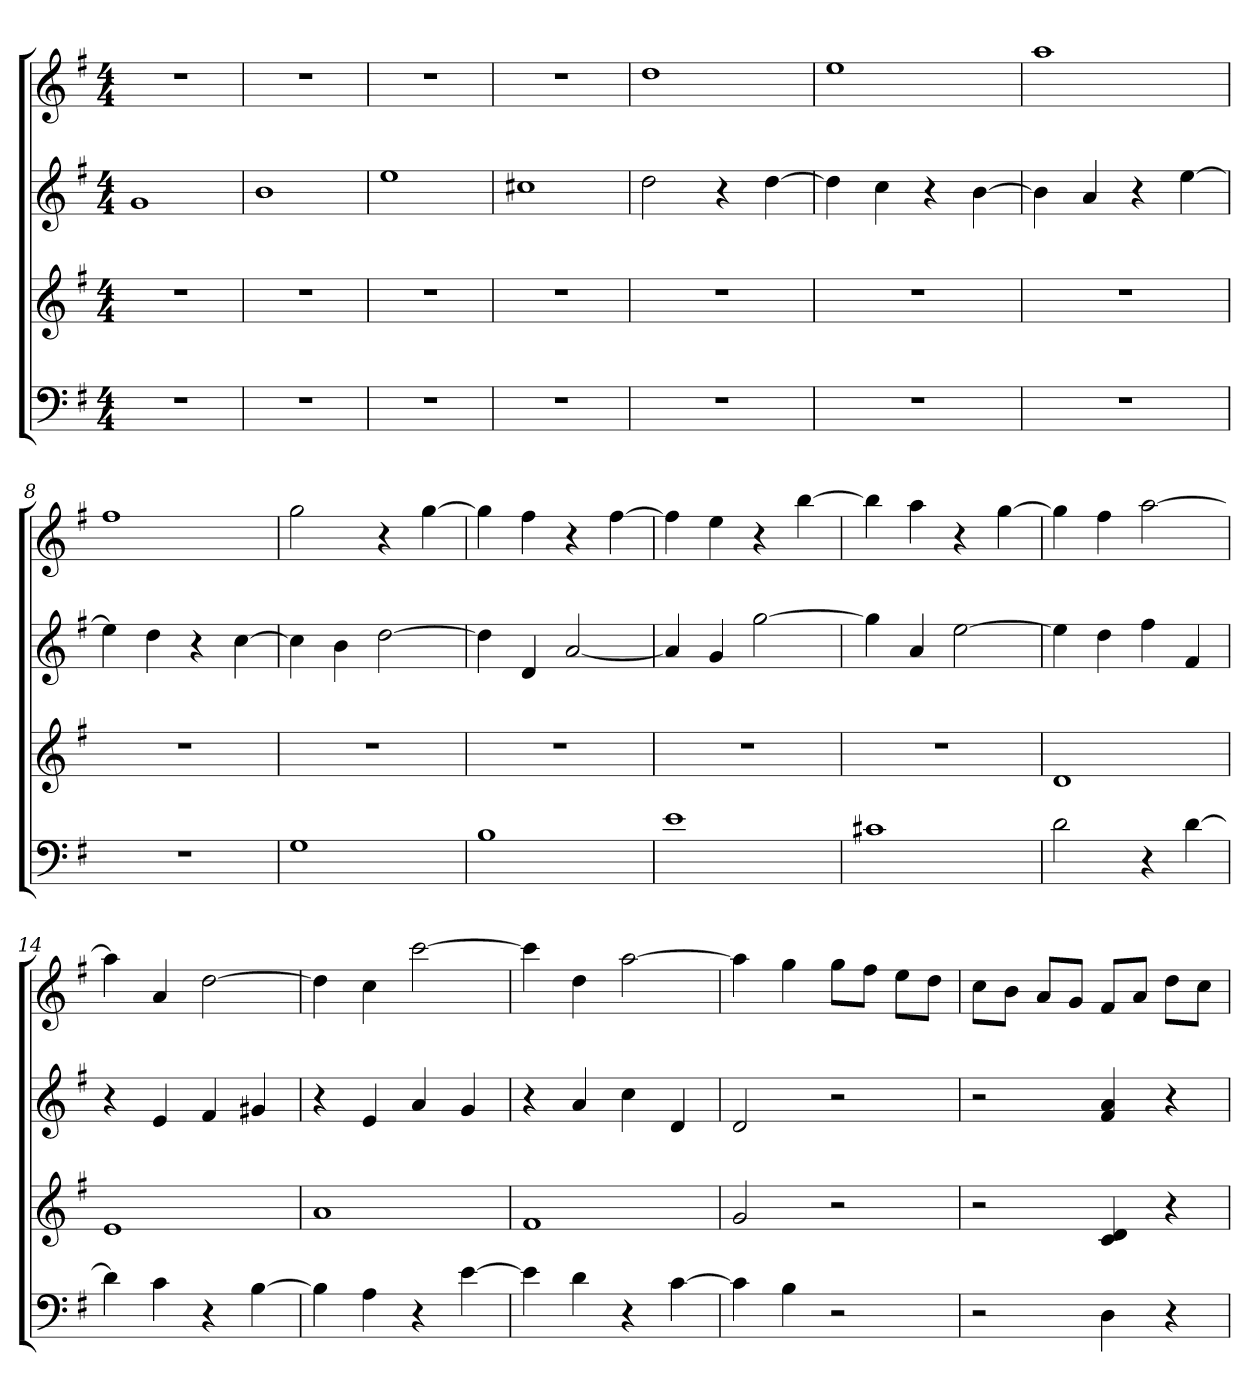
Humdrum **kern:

**kern	**kern	**kern	**kern
*part4	*part3	*part2	*part1
*staff4	*staff3	*staff2	*staff1
*k[f#]	*k[f#]	*k[f#]	*k[f#]
*G:	*G:	*G:	*G:
*M4/4	*M4/4	*M4/4	*M4/4
=1	=1	=1	=1
1r	1r	1g	1r
=2	=2	=2	=2
1r	1r	1b	1r
=3	=3	=3	=3
1r	1r	1ee	1r
=4	=4	=4	=4
1r	1r	1cc#X	1r
=5	=5	=5	=5
1r	1r	2dd	1dd
.	.	4r	.
.	.	[4dd	.
=6	=6	=6	=6
1r	1r	4dd]	1ee
.	.	4cc	.
.	.	4r	.
.	.	[4b	.
=7	=7	=7	=7
1r	1r	4b]	1aa
.	.	4a	.
.	.	4r	.
.	.	[4ee	.
=8	=8	=8	=8
1r	1r	4ee]	1ff#
.	.	4dd	.
.	.	4r	.
.	.	[4cc	.
=9	=9	=9	=9
1G	1r	4cc]	2gg
.	.	4b	.
.	.	[2dd	4r
.	.	.	[4gg
=10	=10	=10	=10
1B	1r	4dd]	4gg]
.	.	4d	4ff#
.	.	[2a	4r
.	.	.	[4ff#
=11	=11	=11	=11
1e	1r	4a]	4ff#]
.	.	4g	4ee
.	.	[2gg	4r
.	.	.	[4bb
=12	=12	=12	=12
1c#X	1r	4gg]	4bb]
.	.	4a	4aa
.	.	[2ee	4r
.	.	.	[4gg
=13	=13	=13	=13
2d	1d	4ee]	4gg]
.	.	4dd	4ff#
4r	.	4ff#	[2aa
[4d	.	4f#	.
=14	=14	=14	=14
4d]	1e	4r	4aa]
4c	.	4e	4a
4r	.	4f#	[2dd
[4B	.	4g#X	.
=15	=15	=15	=15
4B]	1a	4r	4dd]
4A	.	4e	4cc
4r	.	4a	[2ccc
[4e	.	4g	.
=16	=16	=16	=16
4e]	1f#	4r	4ccc]
4d	.	4a	4dd
4r	.	4cc	[2aa
[4c	.	4d	.
=17	=17	=17	=17
4c]	2g	2d	4aa]
4B	.	.	4gg
2r	2r	2r	8ggL
.	.	.	8ff#J
.	.	.	8eeL
.	.	.	8ddJ
=18	=18	=18	=18
2r	2r	2r	8ccL
.	.	.	8bJ
.	.	.	8aL
.	.	.	8gJ
4D	4c 4d	4f# 4a	8f#L
.	.	.	8aJ
4r	4r	4r	8ddL
.	.	.	8ccJ
=	=	=	=
*-	*-	*-	*-
